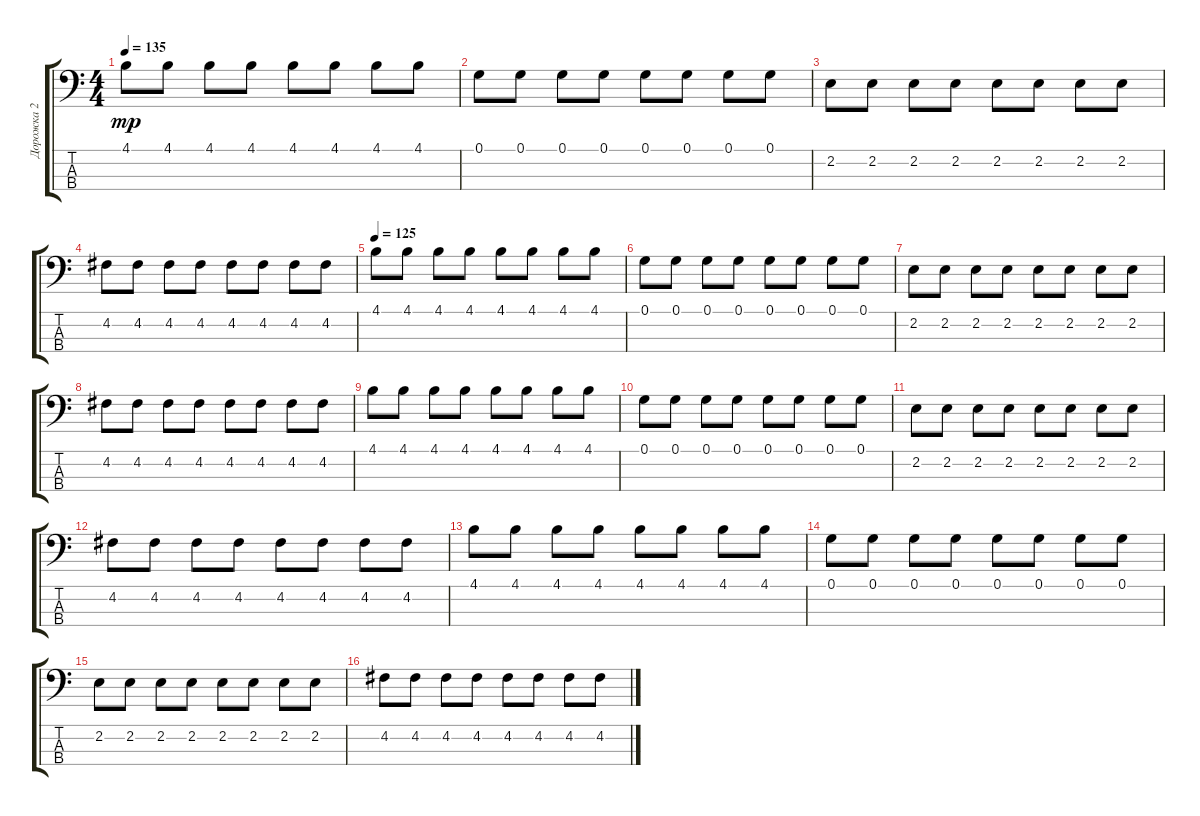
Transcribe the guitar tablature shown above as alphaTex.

\track ("Дорожка 2" "Дорожка 2") {instrument electricbassfinger}
\staff {score tabs}
\tuning (G2 D2 A1 E1) {hide}
\ts (4 4)
\tempo 130
\tempo 135
\clef f4
\ks c
4.1.8{dy mp} 4.1.8 4.1.8 4.1.8 4.1.8 4.1.8 4.1.8 4.1.8 |
0.1.8 0.1.8 0.1.8 0.1.8 0.1.8 0.1.8 0.1.8 0.1.8 |
2.2.8 2.2.8 2.2.8 2.2.8 2.2.8 2.2.8 2.2.8 2.2.8 |
4.2.8 4.2.8 4.2.8 4.2.8 4.2.8 4.2.8 4.2.8 4.2.8 |
\tempo 125
4.1.8 4.1.8 4.1.8 4.1.8 4.1.8 4.1.8 4.1.8 4.1.8 |
0.1.8 0.1.8 0.1.8 0.1.8 0.1.8 0.1.8 0.1.8 0.1.8 |
2.2.8 2.2.8 2.2.8 2.2.8 2.2.8 2.2.8 2.2.8 2.2.8 |
4.2.8 4.2.8 4.2.8 4.2.8 4.2.8 4.2.8 4.2.8 4.2.8 |
4.1.8 4.1.8 4.1.8 4.1.8 4.1.8 4.1.8 4.1.8 4.1.8 |
0.1.8 0.1.8 0.1.8 0.1.8 0.1.8 0.1.8 0.1.8 0.1.8 |
2.2.8 2.2.8 2.2.8 2.2.8 2.2.8 2.2.8 2.2.8 2.2.8 |
4.2.8 4.2.8 4.2.8 4.2.8 4.2.8 4.2.8 4.2.8 4.2.8 |
4.1.8 4.1.8 4.1.8 4.1.8 4.1.8 4.1.8 4.1.8 4.1.8 |
0.1.8 0.1.8 0.1.8 0.1.8 0.1.8 0.1.8 0.1.8 0.1.8 |
2.2.8 2.2.8 2.2.8 2.2.8 2.2.8 2.2.8 2.2.8 2.2.8 |
4.2.8 4.2.8 4.2.8 4.2.8 4.2.8 4.2.8 4.2.8 4.2.8
